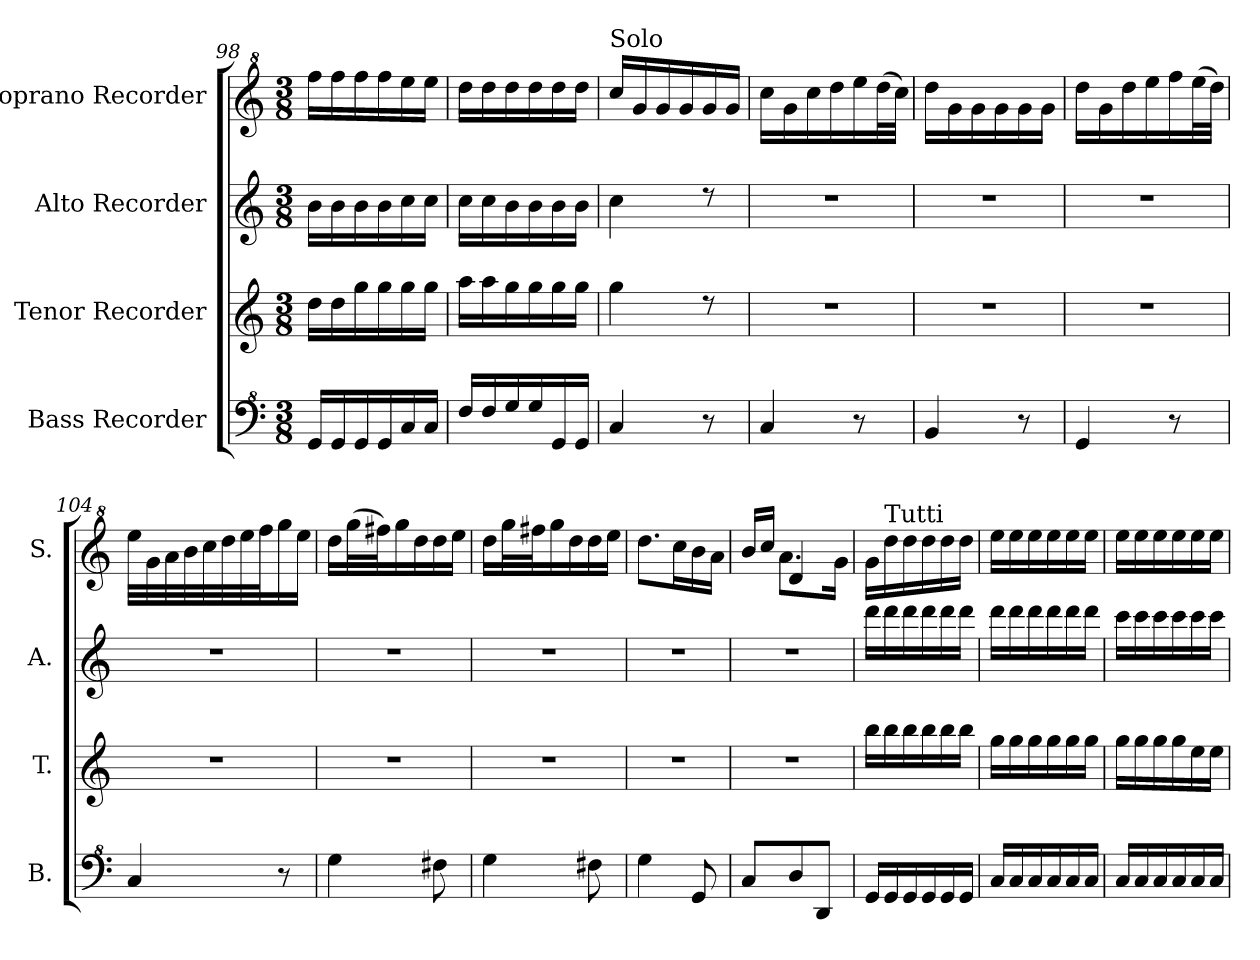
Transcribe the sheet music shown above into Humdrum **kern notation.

**kern	**kern	**kern	**kern
*part4	*part3	*part2	*part1
*staff4	*staff3	*staff2	*staff1
*I"Bass Recorder	*I"Tenor Recorder	*I"Alto Recorder	*I"Soprano Recorder
*I'B.	*I'T.	*I'A.	*I'S.
!!LO:LB:g=z
*clefF^4	*clefG2	*clefG2	*clefG^2
*k[]	*k[]	*k[]	*k[]
*M3/8	*M3/8	*M3/8	*M3/8
=98	=98	=98	=98
16G/LL	16dd\LL	16b\LL	16fff\LL
16G/	16dd\	16b\	16fff\
16G/	16gg\	16b\	16fff\
16G/	16gg\	16b\	16fff\
16c/	16gg\	16cc\	16eee\
16c/JJ	16gg\JJ	16cc\JJ	16eee\JJ
=99	=99	=99	=99
16f/LL	16aa\LL	16cc\LL	16ddd\LL
16f/	16aa\	16cc\	16ddd\
16g/	16gg\	16b\	16ddd\
16g/	16gg\	16b\	16ddd\
16G/	16gg\	16b\	16ddd\
16G/JJ	16gg\JJ	16b\JJ	16ddd\JJ
=100	=100	=100	=100
!	!	!	!LO:TX:a:t=Solo
4c/	4gg\	4cc\	16ccc/LL
.	.	.	16gg/
.	.	.	16gg/
.	.	.	16gg/
8r	8rdd	8rdd	16gg/
.	.	.	16gg/JJ
=101	=101	=101	=101
4c/	4.r	4.r	16ccc\LL
.	.	.	16gg\
.	.	.	16ccc\
.	.	.	16ddd\
8r	.	.	16eee\
.	.	.	(32ddd\L
.	.	.	32ccc\JJJ)
=102	=102	=102	=102
4B/	4.r	4.r	16ddd\LL
.	.	.	16gg\
.	.	.	16gg\
.	.	.	16gg\
8r	.	.	16gg\
.	.	.	16gg\JJ
=103	=103	=103	=103
4G/	4.r	4.r	16ddd\LL
.	.	.	16gg\
.	.	.	16ddd\
.	.	.	16eee\
8r	.	.	16fff\
.	.	.	(32eee\L
.	.	.	32ddd\JJJ)
=104	=104	=104	=104
4c/	4.r	4.r	32eee\LLL
.	.	.	32gg\
.	.	.	32aa\
.	.	.	32bb\
.	.	.	32ccc\
.	.	.	32ddd\
.	.	.	32eee\
.	.	.	32fff\J
8r	.	.	16ggg\
.	.	.	16eee\JJ
=105	=105	=105	=105
4g\	4.r	4.r	16ddd\LL
.	.	.	(32ggg\L
.	.	.	32fff#X\J)
.	.	.	16ggg\
.	.	.	16ddd\
8f#X\	.	.	16ddd\
.	.	.	16eee\JJ
=106	=106	=106	=106
4g\	4.r	4.r	16ddd\LL
.	.	.	32ggg\L
.	.	.	32fff#X\J
.	.	.	16ggg\
.	.	.	16ddd\
8f#X\	.	.	16ddd\
.	.	.	16eee\JJ
=107	=107	=107	=107
4g\	4.r	4.r	8.ddd\L
.	.	.	16ccc\L
8G/	.	.	16bb\
.	.	.	16aa\JJ
=108	=108	=108	=108
*	*	*	*^
8c/L	4.r	4.r	16bb/LL	8ryy
.	.	.	16ccc/JJ	.
8d/	.	.	4dd/	8.aa\L
8D/J	.	.	.	.
.	.	.	.	16gg\Jk
*	*	*	*v	*v
!!LO:PB:g=z
=109	=109	=109	=109
16G/LL	16bb\LL	16ddd\LL	16gg\LL
!	!	!	!LO:TX:a:t=Tutti
16G/	16bb\	16ddd\	16ddd\
16G/	16bb\	16ddd\	16ddd\
16G/	16bb\	16ddd\	16ddd\
16G/	16bb\	16ddd\	16ddd\
16G/JJ	16bb\JJ	16ddd\JJ	16ddd\JJ
=110	=110	=110	=110
16c/LL	16gg\LL	16ddd\LL	16eee\LL
16c/	16gg\	16ddd\	16eee\
16c/	16gg\	16ddd\	16eee\
16c/	16gg\	16ddd\	16eee\
16c/	16gg\	16ddd\	16eee\
16c/JJ	16gg\JJ	16ddd\JJ	16eee\JJ
=111	=111	=111	=111
16c/LL	16gg\LL	16ccc\LL	16eee\LL
16c/	16gg\	16ccc\	16eee\
16c/	16gg\	16ccc\	16eee\
16c/	16gg\	16ccc\	16eee\
16c/	16ee\	16ccc\	16eee\
16c/JJ	16ee\JJ	16ccc\JJ	16eee\JJ
=	=	=	=
*-	*-	*-	*-
